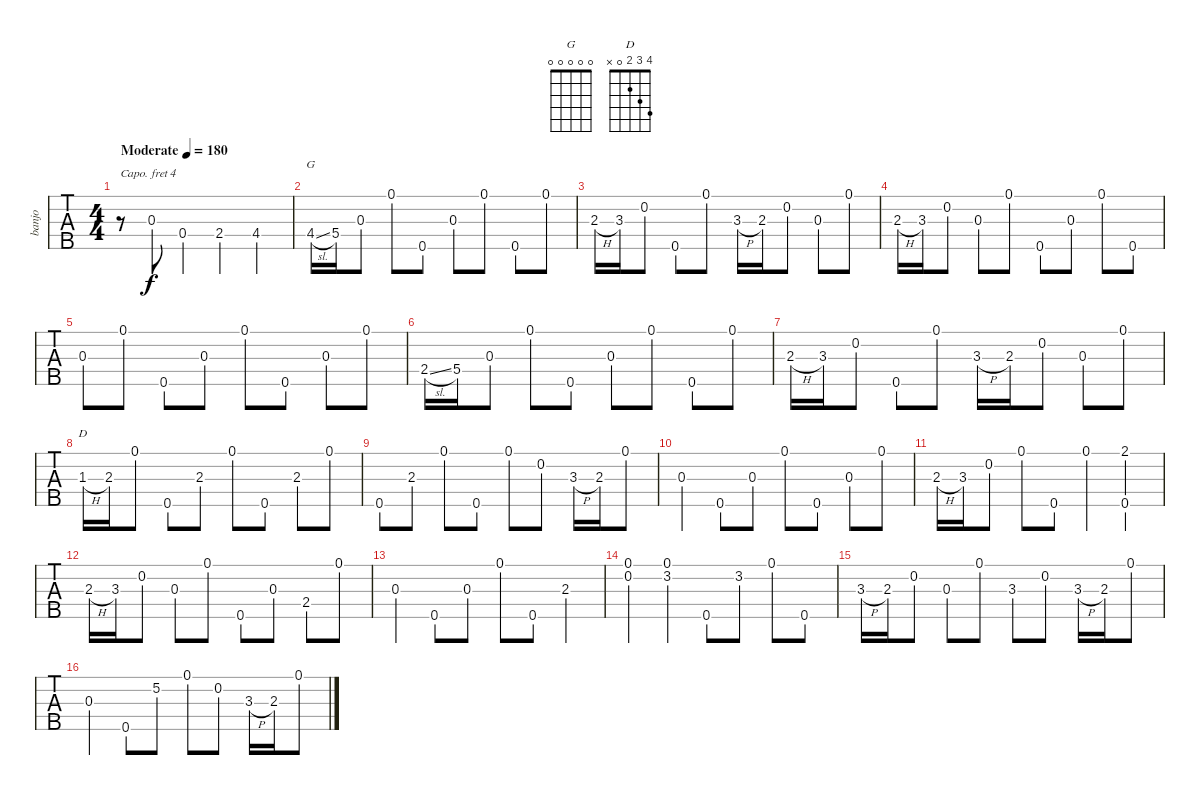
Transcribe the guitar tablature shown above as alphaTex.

\track ("banjo" "banjo") {instrument banjo}
\staff {tabs}
\capo 4
\tuning (D4 B3 G3 D3 G4) {hide}
\displaytranspose 12
\chord ("G" 0 0 0 0 0)
\chord ("D" 4 3 2 0 x)
\ts (4 4)
\tempo (180 "Moderate")
\clef g2
\ks c
r.8{dy f instrument banjo} 0.3.8 0.4.4 2.4.4 4.4.4 |
4.4{sl}.16{ch "G"} 5.4.16 0.3.8 0.1.8 0.5.8 0.3.8 0.1.8 0.5.8 0.1.8 |
2.3{h}.16 3.3.16 0.2.8 0.5.8 0.1.8 3.3{h}.16 2.3.16 0.2.8 0.3.8 0.1.8 |
2.3{h}.16 3.3.16 0.2.8 0.3.8 0.1.8 0.5.8 0.3.8 0.1.8 0.5.8 |
0.3.8 0.1.8 0.5.8 0.3.8 0.1.8 0.5.8 0.3.8 0.1.8 |
2.4{sl}.16 5.4.16 0.3.8 0.1.8 0.5.8 0.3.8 0.1.8 0.5.8 0.1.8 |
2.3{h}.16 3.3.16 0.2.8 0.5.8 0.1.8 3.3{h}.16 2.3.16 0.2.8 0.3.8 0.1.8 |
1.3{h}.16{ch "D"} 2.3.16 0.1.8 0.5.8 2.3.8 0.1.8 0.5.8 2.3.8 0.1.8 |
0.5.8 2.3.8 0.1.8 0.5.8 0.1.8 0.2.8 3.3{h}.16 2.3.16 0.1.8 |
0.3.4 0.5.8 0.3.8 0.1.8 0.5.8 0.3.8 0.1.8 |
2.3{h}.16 3.3.16 0.2.8 0.1.8 0.5.8 0.1.4 (2.1 0.5).4 |
2.3{h}.16 3.3.16 0.2.8 0.3.8 0.1.8 0.5.8 0.3.8 2.4.8 0.1.8 |
0.3.4 0.5.8 0.3.8 0.1.8 0.5.8 2.3.4 |
(0.1 0.2).4 (0.1 3.2).4 0.5.8 3.2.8 0.1.8 0.5.8 |
3.3{h}.16 2.3.16 0.2.8 0.3.8 0.1.8 3.3.8 0.2.8 3.3{h}.16 2.3.16 0.1.8 |
0.3.4 0.5.8 5.2.8 0.1.8 0.2.8 3.3{h}.16 2.3.16 0.1.8
